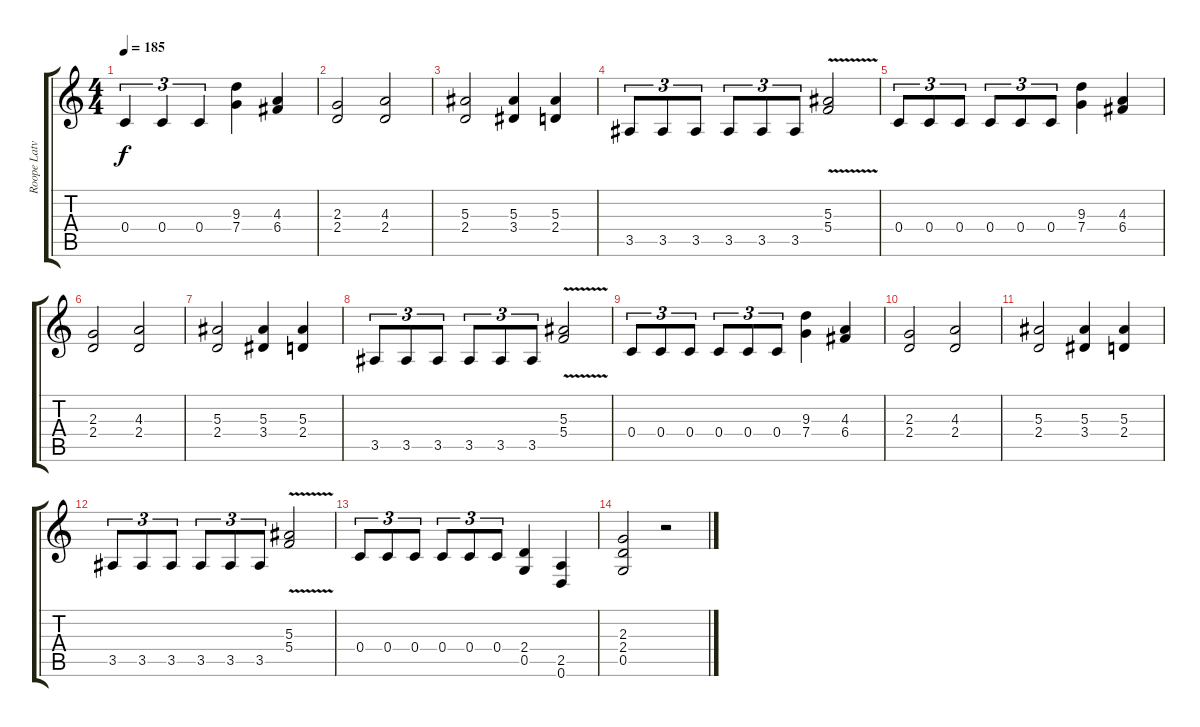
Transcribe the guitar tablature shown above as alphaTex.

\track ("Roope Latvala" "Roope Latv") {instrument distortionguitar}
\staff {score tabs}
\tuning (D4 A3 F3 C3 G2 D2) {hide}
\ts (4 4)
\tempo 185
\clef g2
\ks c
0.4.4{tu (3 2) dy f} 0.4.4{tu (3 2)} 0.4.4{tu (3 2)} (9.3 7.4).4 (4.3 6.4).4 |
(2.3 2.4).2 (4.3 2.4).2 |
(5.3 2.4).2 (5.3 3.4).4 (5.3 2.4).4 |
3.5.8{tu (3 2)} 3.5.8{tu (3 2)} 3.5.8{tu (3 2)} 3.5.8{tu (3 2)} 3.5.8{tu (3 2)} 3.5.8{tu (3 2)} (5.3{v} 5.4{v}).2 |
0.4.8{tu (3 2)} 0.4.8{tu (3 2)} 0.4.8{tu (3 2)} 0.4.8{tu (3 2)} 0.4.8{tu (3 2)} 0.4.8{tu (3 2)} (9.3 7.4).4 (4.3 6.4).4 |
(2.3 2.4).2 (4.3 2.4).2 |
(5.3 2.4).2 (5.3 3.4).4 (5.3 2.4).4 |
3.5.8{tu (3 2)} 3.5.8{tu (3 2)} 3.5.8{tu (3 2)} 3.5.8{tu (3 2)} 3.5.8{tu (3 2)} 3.5.8{tu (3 2)} (5.3{v} 5.4{v}).2 |
0.4.8{tu (3 2)} 0.4.8{tu (3 2)} 0.4.8{tu (3 2)} 0.4.8{tu (3 2)} 0.4.8{tu (3 2)} 0.4.8{tu (3 2)} (9.3 7.4).4 (4.3 6.4).4 |
(2.3 2.4).2 (4.3 2.4).2 |
(5.3 2.4).2 (5.3 3.4).4 (5.3 2.4).4 |
3.5.8{tu (3 2)} 3.5.8{tu (3 2)} 3.5.8{tu (3 2)} 3.5.8{tu (3 2)} 3.5.8{tu (3 2)} 3.5.8{tu (3 2)} (5.3{v} 5.4{v}).2 |
0.4.8{tu (3 2)} 0.4.8{tu (3 2)} 0.4.8{tu (3 2)} 0.4.8{tu (3 2)} 0.4.8{tu (3 2)} 0.4.8{tu (3 2)} (2.4 0.5).4 (2.5 0.6).4 |
(2.3 2.4 0.5).2 r.2
